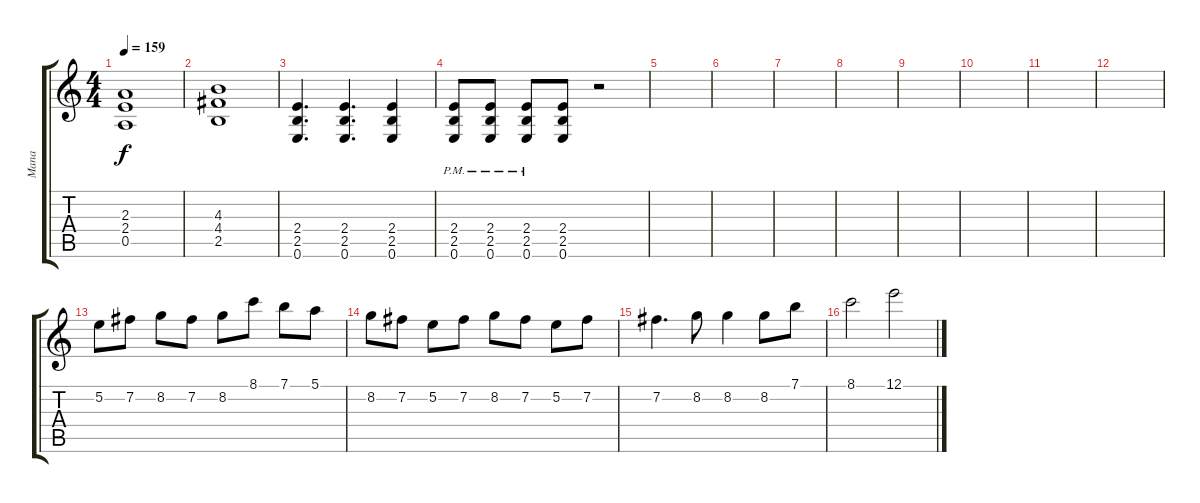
\track ("Mana" "Mana") {instrument overdrivenguitar}
\staff {score tabs}
\tuning (E4 B3 G3 D3 A2 E2) {hide}
\ts (4 4)
\tempo 159
\clef g2
\ks c
(2.3 2.4 0.5).1{dy f} |
(4.3 4.4 2.5).1 |
(2.4 2.5 0.6).4{d} (2.4 2.5 0.6).4{d} (2.4 2.5 0.6).4 |
(2.4{pm} 2.5{pm} 0.6{pm}).8 (2.4{pm} 2.5{pm} 0.6{pm}).8 (2.4{pm} 2.5{pm} 0.6{pm}).8 (2.4 2.5 0.6).8 r.2 |
|
|
|
|
|
|
|
|
5.2.8 7.2.8 8.2.8 7.2.8 8.2.8 8.1.8 7.1.8 5.1.8 |
8.2.8 7.2.8 5.2.8 7.2.8 8.2.8 7.2.8 5.2.8 7.2.8 |
7.2.4{d} 8.2.8 8.2.4 8.2.8 7.1.8 |
8.1.2 12.1.2
